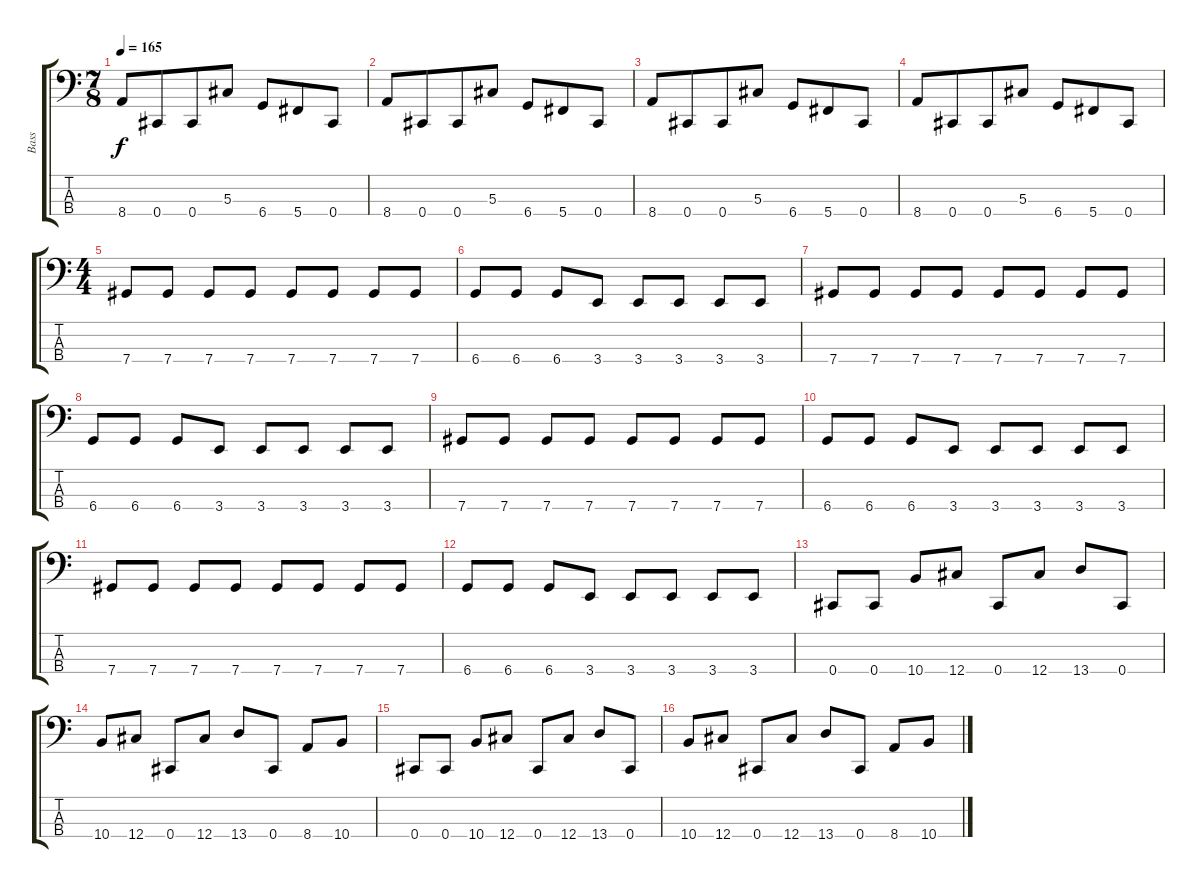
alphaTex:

\track ("Bass" "Bass") {instrument electricbasspick}
\staff {score tabs}
\tuning (Gb2 Db2 Ab1 Db1) {hide}
\ts (7 8)
\tempo 165
\clef f4
\ks c
8.4.8{dy f} 0.4.8 0.4.8 5.3.8 6.4.8 5.4.8 0.4.8 |
8.4.8 0.4.8 0.4.8 5.3.8 6.4.8 5.4.8 0.4.8 |
8.4.8 0.4.8 0.4.8 5.3.8 6.4.8 5.4.8 0.4.8 |
8.4.8 0.4.8 0.4.8 5.3.8 6.4.8 5.4.8 0.4.8 |
\ts (4 4)
7.4.8 7.4.8 7.4.8 7.4.8 7.4.8 7.4.8 7.4.8 7.4.8 |
6.4.8 6.4.8 6.4.8 3.4.8 3.4.8 3.4.8 3.4.8 3.4.8 |
7.4.8 7.4.8 7.4.8 7.4.8 7.4.8 7.4.8 7.4.8 7.4.8 |
6.4.8 6.4.8 6.4.8 3.4.8 3.4.8 3.4.8 3.4.8 3.4.8 |
7.4.8 7.4.8 7.4.8 7.4.8 7.4.8 7.4.8 7.4.8 7.4.8 |
6.4.8 6.4.8 6.4.8 3.4.8 3.4.8 3.4.8 3.4.8 3.4.8 |
7.4.8 7.4.8 7.4.8 7.4.8 7.4.8 7.4.8 7.4.8 7.4.8 |
6.4.8 6.4.8 6.4.8 3.4.8 3.4.8 3.4.8 3.4.8 3.4.8 |
0.4.8 0.4.8 10.4.8 12.4.8 0.4.8 12.4.8 13.4.8 0.4.8 |
10.4.8 12.4.8 0.4.8 12.4.8 13.4.8 0.4.8 8.4.8 10.4.8 |
0.4.8 0.4.8 10.4.8 12.4.8 0.4.8 12.4.8 13.4.8 0.4.8 |
10.4.8 12.4.8 0.4.8 12.4.8 13.4.8 0.4.8 8.4.8 10.4.8
